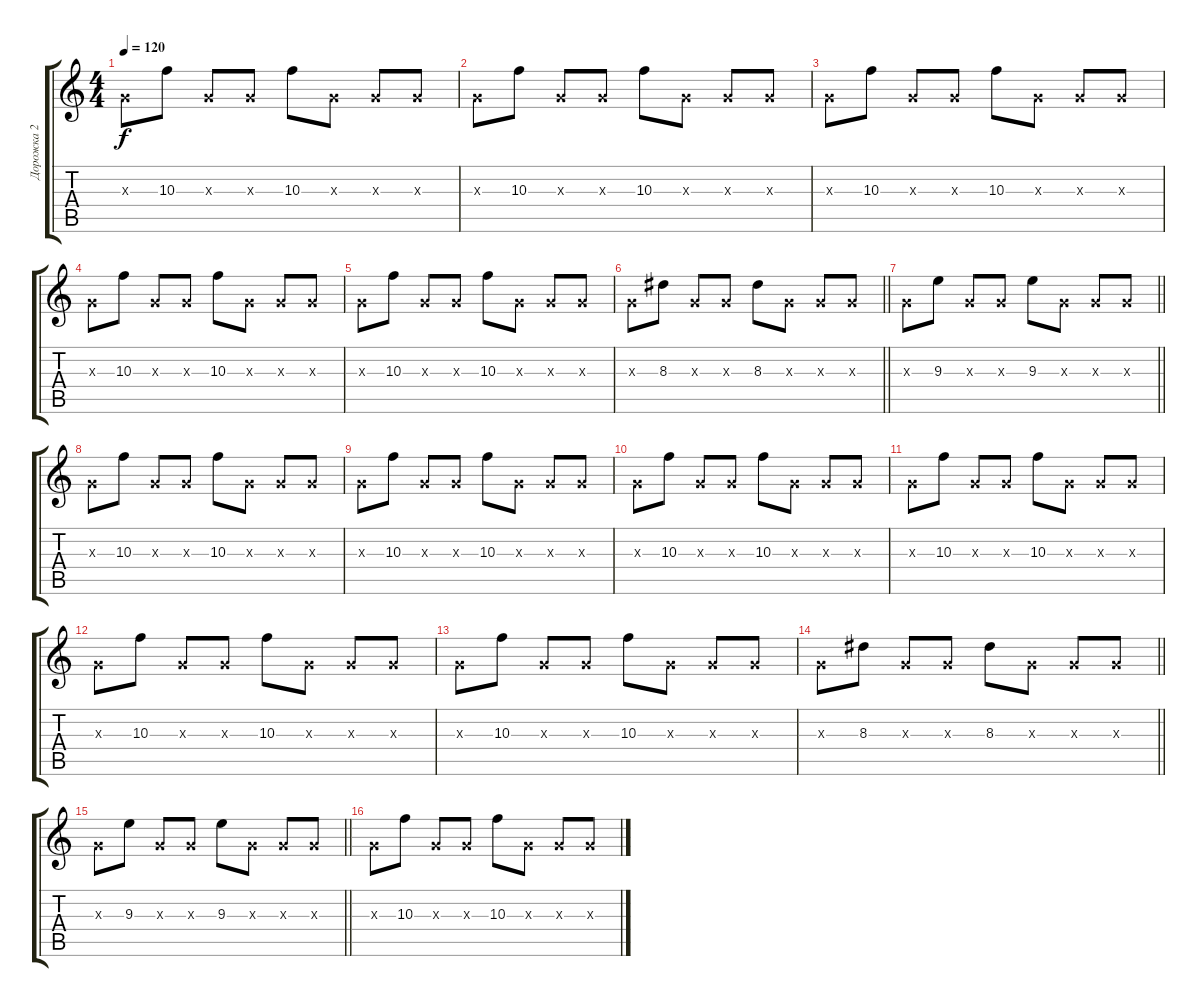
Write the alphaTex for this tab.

\track ("Дорожка 2" "Дорожка 2") {instrument acousticguitarsteel}
\staff {score tabs}
\tuning (E4 B3 G3 D3 A2 E2) {hide}
\ts (4 4)
\tempo 120
\clef g2
\ks c
0.3{x}.8{dy f} 10.3.8 0.3{x}.8 0.3{x}.8 10.3.8 0.3{x}.8 0.3{x}.8 0.3{x}.8 |
0.3{x}.8 10.3.8 0.3{x}.8 0.3{x}.8 10.3.8 0.3{x}.8 0.3{x}.8 0.3{x}.8 |
0.3{x}.8 10.3.8 0.3{x}.8 0.3{x}.8 10.3.8 0.3{x}.8 0.3{x}.8 0.3{x}.8 |
0.3{x}.8 10.3.8 0.3{x}.8 0.3{x}.8 10.3.8 0.3{x}.8 0.3{x}.8 0.3{x}.8 |
0.3{x}.8 10.3.8 0.3{x}.8 0.3{x}.8 10.3.8 0.3{x}.8 0.3{x}.8 0.3{x}.8 |
\barLineRight lightlight
0.3{x}.8 8.3.8 0.3{x}.8 0.3{x}.8 8.3.8 0.3{x}.8 0.3{x}.8 0.3{x}.8 |
\barLineRight lightlight
0.3{x}.8 9.3.8 0.3{x}.8 0.3{x}.8 9.3.8 0.3{x}.8 0.3{x}.8 0.3{x}.8 |
0.3{x}.8 10.3.8 0.3{x}.8 0.3{x}.8 10.3.8 0.3{x}.8 0.3{x}.8 0.3{x}.8 |
0.3{x}.8 10.3.8 0.3{x}.8 0.3{x}.8 10.3.8 0.3{x}.8 0.3{x}.8 0.3{x}.8 |
0.3{x}.8 10.3.8 0.3{x}.8 0.3{x}.8 10.3.8 0.3{x}.8 0.3{x}.8 0.3{x}.8 |
0.3{x}.8 10.3.8 0.3{x}.8 0.3{x}.8 10.3.8 0.3{x}.8 0.3{x}.8 0.3{x}.8 |
0.3{x}.8 10.3.8 0.3{x}.8 0.3{x}.8 10.3.8 0.3{x}.8 0.3{x}.8 0.3{x}.8 |
0.3{x}.8 10.3.8 0.3{x}.8 0.3{x}.8 10.3.8 0.3{x}.8 0.3{x}.8 0.3{x}.8 |
\barLineRight lightlight
0.3{x}.8 8.3.8 0.3{x}.8 0.3{x}.8 8.3.8 0.3{x}.8 0.3{x}.8 0.3{x}.8 |
\barLineRight lightlight
0.3{x}.8 9.3.8 0.3{x}.8 0.3{x}.8 9.3.8 0.3{x}.8 0.3{x}.8 0.3{x}.8 |
0.3{x}.8 10.3.8 0.3{x}.8 0.3{x}.8 10.3.8 0.3{x}.8 0.3{x}.8 0.3{x}.8
